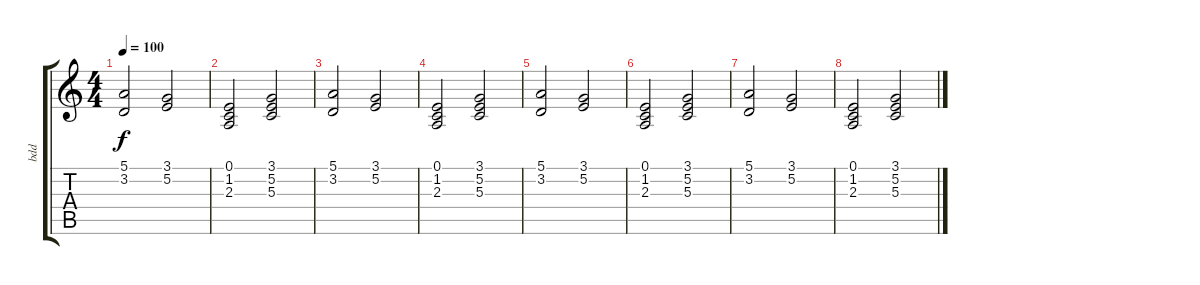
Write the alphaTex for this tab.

\track ("bdd" "bdd") {instrument fx7echoes}
\staff {score tabs}
\tuning (E4 B3 G3 D3 A2 E2) {hide}
\ts (4 4)
\tempo 100
\clef g2
\ks c
(5.1 3.2).2{dy f} (3.1 5.2).2 |
(0.1 1.2 2.3).2 (3.1 5.2 5.3).2 |
(5.1 3.2).2 (3.1 5.2).2 |
(0.1 1.2 2.3).2 (3.1 5.2 5.3).2 |
(5.1 3.2).2 (3.1 5.2).2 |
(0.1 1.2 2.3).2 (3.1 5.2 5.3).2 |
(5.1 3.2).2 (3.1 5.2).2 |
(0.1 1.2 2.3).2 (3.1 5.2 5.3).2
